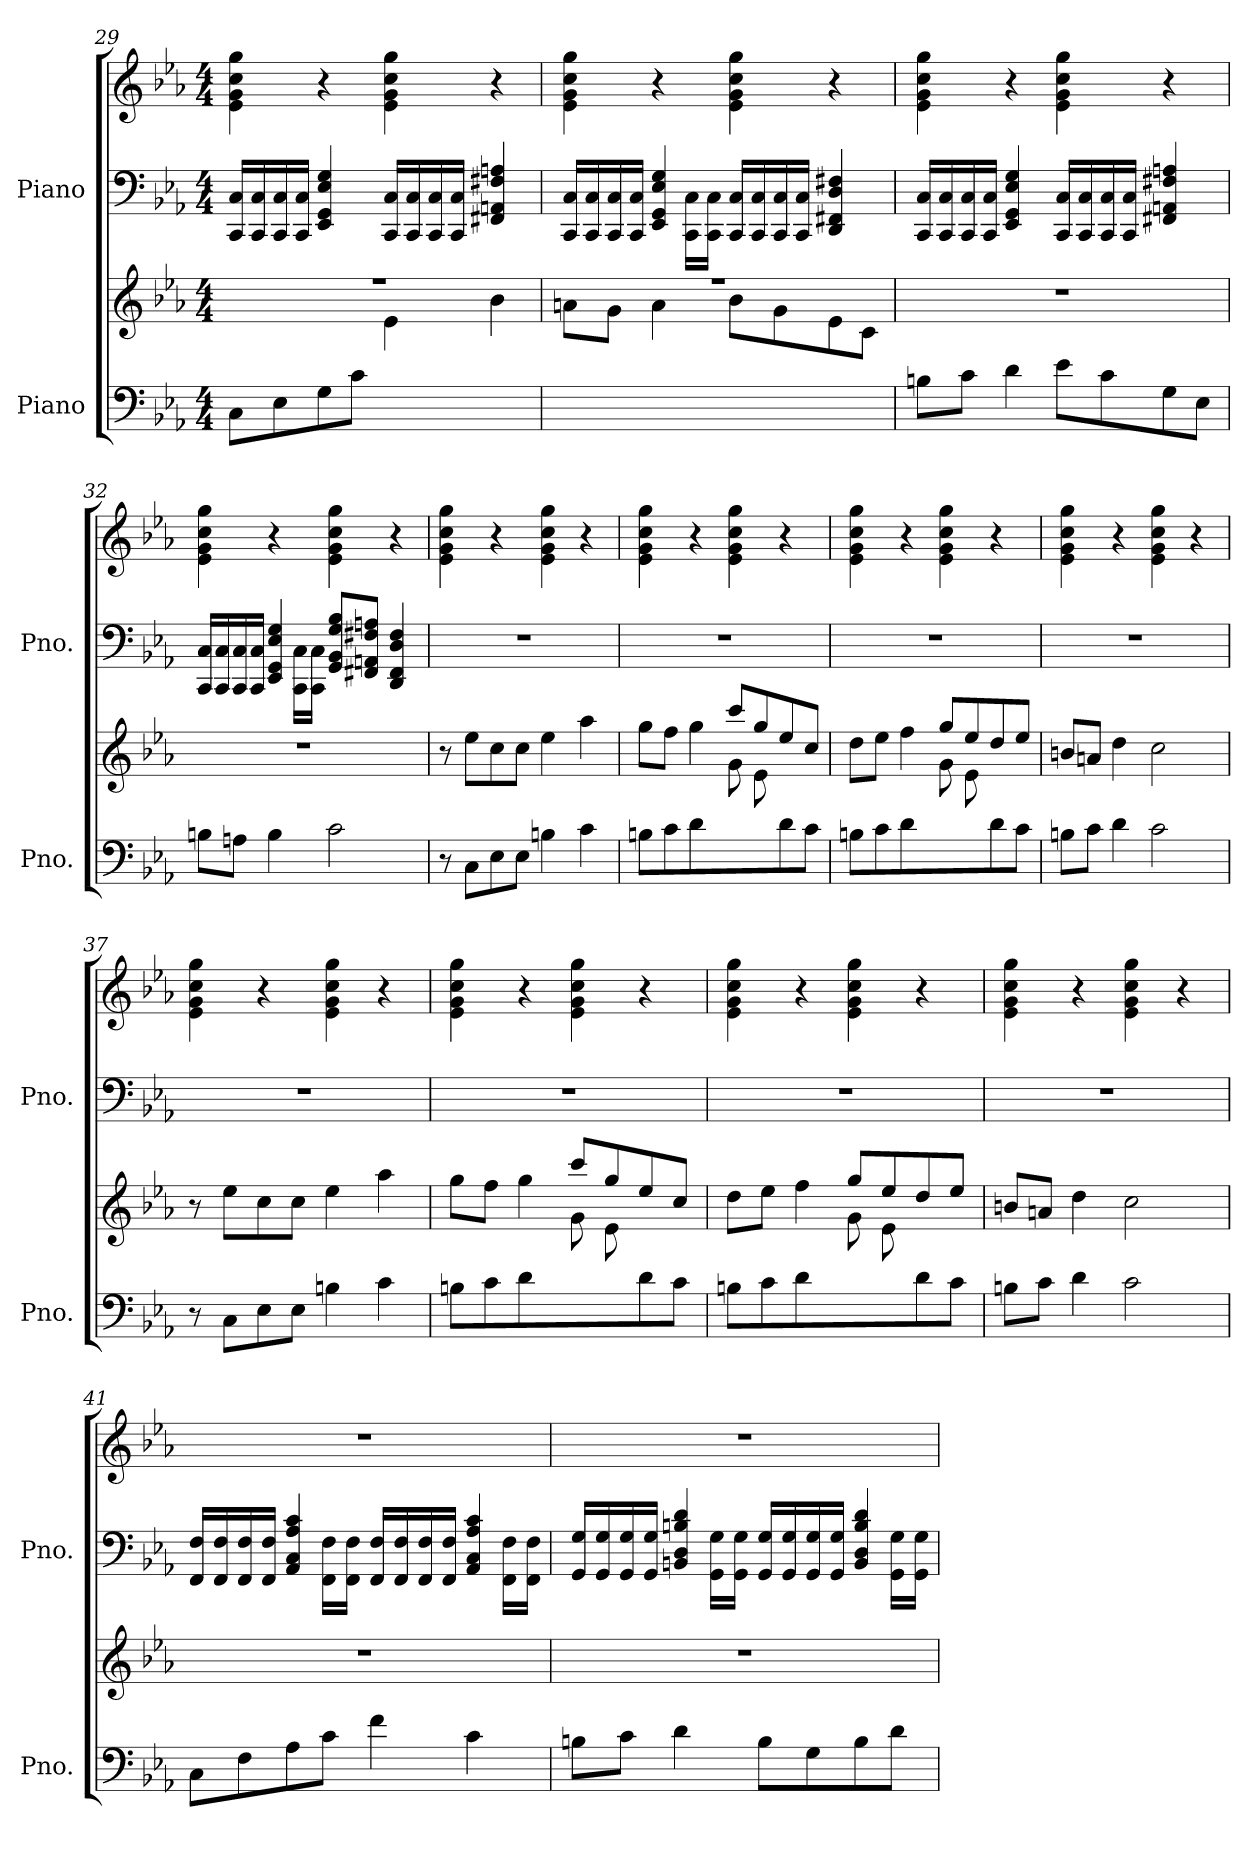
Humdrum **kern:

**kern	**kern	**kern	**kern
*part2	*part2	*part1	*part1
*staff4	*staff3	*staff2	*staff1
*I"Piano	*	*I"Piano	*
*I'Pno.	*	*I'Pno.	*
!!LO:LB:g=z
*clefF4	*clefG2	*clefF4	*clefG2
*k[b-e-a-]	*k[b-e-a-]	*k[b-e-a-]	*k[b-e-a-]
*M4/4	*M4/4	*M4/4	*M4/4
=29	=29	=29	=29
*	*^	*	*
8C\L	1r	2ryy	16CC/ 16C/LL	4e-\ 4g\ 4cc\ 4gg\
.	.	.	16CC/ 16C/	.
8E-\	.	.	16CC/ 16C/	.
.	.	.	16CC/ 16C/JJ	.
8G\	.	.	4EE-/ 4GG/ 4E-/ 4G/	4r
8c\J	.	.	.	.
2ryy	.	4e-\	16CC/ 16C/LL	4e-\ 4g\ 4cc\ 4gg\
.	.	.	16CC/ 16C/	.
.	.	.	16CC/ 16C/	.
.	.	.	16CC/ 16C/JJ	.
.	.	4b-\	4FF#X/ 4AAn/ 4F#X/ 4An/	4r
=30	=30	=30	=30	=30
*	*	*	*^	*
1ryy	1r	8an\L	16CC/ 16C/LL	4.ryy	4e-\ 4g\ 4cc\ 4gg\
.	.	.	16CC/ 16C/	.	.
.	.	8g\J	16CC/ 16C/	.	.
.	.	.	16CC/ 16C/JJ	.	.
.	.	4a\	4EE-/ 4GG/ 4E-/ 4G/	.	4r
.	.	.	.	16CC\ 16C\LL	.
.	.	.	.	16CC\ 16C\JJ	.
.	.	8b-\L	16CC/ 16C/LL	2ryy	4e-\ 4g\ 4cc\ 4gg\
.	.	.	16CC/ 16C/	.	.
.	.	8g\	16CC/ 16C/	.	.
.	.	.	16CC/ 16C/JJ	.	.
.	.	8e-\	4DD/ 4FF#X/ 4D/ 4F#X/	.	4r
.	.	8c\J	.	.	.
*	*v	*v	*	*	*
*	*	*v	*v	*
!!LO:PB:g=z
=31	=31	=31	=31
8Bn\L	1r	16CC/ 16C/LL	4e-\ 4g\ 4cc\ 4gg\
.	.	16CC/ 16C/	.
8c\J	.	16CC/ 16C/	.
.	.	16CC/ 16C/JJ	.
4d\	.	4EE-/ 4GG/ 4E-/ 4G/	4r
8e-\L	.	16CC/ 16C/LL	4e-\ 4g\ 4cc\ 4gg\
.	.	16CC/ 16C/	.
8c\	.	16CC/ 16C/	.
.	.	16CC/ 16C/JJ	.
8G\	.	4FF#X/ 4AAn/ 4F#X/ 4An/	4r
8E-\J	.	.	.
=32	=32	=32	=32
*	*	*^	*
8Bn\L	1r	16CC/ 16C/LL	4.ryy	4e-\ 4g\ 4cc\ 4gg\
.	.	16CC/ 16C/	.	.
8An\J	.	16CC/ 16C/	.	.
.	.	16CC/ 16C/JJ	.	.
4B\	.	4EE-/ 4GG/ 4E-/ 4G/	.	4r
.	.	.	16CC\ 16C\LL	.
.	.	.	16CC\ 16C\JJ	.
2c\	.	8GG/ 8BB-/ 8G/ 8B-/L	2ryy	4e-\ 4g\ 4cc\ 4gg\
.	.	8FF#X/ 8AAn/ 8F#X/ 8An/J	.	.
.	.	4DD/ 4FF#/ 4D/ 4F#/	.	4r
*	*	*v	*v	*
=33	=33	=33	=33
8r	8r	1r	4e-\ 4g\ 4cc\ 4gg\
8C\L	8ee-\L	.	.
8E-\	8cc\	.	4r
8E-\J	8cc\J	.	.
4Bn\	4ee-\	.	4e-\ 4g\ 4cc\ 4gg\
4c\	4aa-\	.	4r
!!LO:LB:g=z
=34	=34	=34	=34
*	*^	*	*
8Bn\L	8gg\L	2ryy	1r	4e-\ 4g\ 4cc\ 4gg\
8c\J	8ff\J	.	.	.
4d\	4gg\	.	.	4r
4ryy	8ccc/L	8g\L	.	4e-\ 4g\ 4cc\ 4gg\
.	8gg/	8e-\	.	.
8d/	8ee-/	4ryy	.	4r
8c/J	8cc/J	.	.	.
=35	=35	=35	=35	=35
8Bn\L	8dd\L	2ryy	1r	4e-\ 4g\ 4cc\ 4gg\
8c\J	8ee-\J	.	.	.
4d\	4ff\	.	.	4r
4ryy	8gg/L	8g\L	.	4e-\ 4g\ 4cc\ 4gg\
.	8ee-/	8e-\	.	.
8d/	8dd/	4ryy	.	4r
8c/J	8ee-/J	.	.	.
*	*v	*v	*	*
=36	=36	=36	=36
8Bn\L	8bn/L	1r	4e-\ 4g\ 4cc\ 4gg\
8c\J	8an/J	.	.
4d\	4dd\	.	4r
2c\	2cc\	.	4e-\ 4g\ 4cc\ 4gg\
.	.	.	4r
=37	=37	=37	=37
8r	8r	1r	4e-\ 4g\ 4cc\ 4gg\
8C\L	8ee-\L	.	.
8E-\	8cc\	.	4r
8E-\J	8cc\J	.	.
4Bn\	4ee-\	.	4e-\ 4g\ 4cc\ 4gg\
4c\	4aa-\	.	4r
=38	=38	=38	=38
*	*^	*	*
8Bn\L	8gg\L	2ryy	1r	4e-\ 4g\ 4cc\ 4gg\
8c\J	8ff\J	.	.	.
4d\	4gg\	.	.	4r
4ryy	8ccc/L	8g\L	.	4e-\ 4g\ 4cc\ 4gg\
.	8gg/	8e-\	.	.
8d/	8ee-/	4ryy	.	4r
8c/J	8cc/J	.	.	.
!!LO:LB:g=z
=39	=39	=39	=39	=39
8Bn\L	8dd\L	2ryy	1r	4e-\ 4g\ 4cc\ 4gg\
8c\J	8ee-\J	.	.	.
4d\	4ff\	.	.	4r
4ryy	8gg/L	8g\L	.	4e-\ 4g\ 4cc\ 4gg\
.	8ee-/	8e-\	.	.
8d/	8dd/	4ryy	.	4r
8c/J	8ee-/J	.	.	.
*	*v	*v	*	*
=40	=40	=40	=40
8Bn\L	8bn/L	1r	4e-\ 4g\ 4cc\ 4gg\
8c\J	8an/J	.	.
4d\	4dd\	.	4r
2c\	2cc\	.	4e-\ 4g\ 4cc\ 4gg\
.	.	.	4r
=41	=41	=41	=41
*	*	*^	*
8C\L	1r	16FF/ 16F/LL	4.ryy	1r
.	.	16FF/ 16F/	.	.
8F\	.	16FF/ 16F/	.	.
.	.	16FF/ 16F/JJ	.	.
8A-\	.	4AA-/ 4C/ 4A-/ 4c/	.	.
8c\J	.	.	16FF\ 16F\LL	.
.	.	.	16FF\ 16F\JJ	.
4f\	.	16FF/ 16F/LL	4.ryy	.
.	.	16FF/ 16F/	.	.
.	.	16FF/ 16F/	.	.
.	.	16FF/ 16F/JJ	.	.
4c\	.	4AA-/ 4C/ 4A-/ 4c/	.	.
.	.	.	16FF\ 16F\LL	.
.	.	.	16FF\ 16F\JJ	.
=42	=42	=42	=42	=42
8Bn\L	1r	16GG/ 16G/LL	4.ryy	1r
.	.	16GG/ 16G/	.	.
8c\J	.	16GG/ 16G/	.	.
.	.	16GG/ 16G/JJ	.	.
4d\	.	4BBn/ 4D/ 4Bn/ 4d/	.	.
.	.	.	16GG\ 16G\LL	.
.	.	.	16GG\ 16G\JJ	.
8B\L	.	16GG/ 16G/LL	4.ryy	.
.	.	16GG/ 16G/	.	.
8G\	.	16GG/ 16G/	.	.
.	.	16GG/ 16G/JJ	.	.
8B\	.	4BB/ 4D/ 4B/ 4d/	.	.
8d\J	.	.	16GG\ 16G\LL	.
.	.	.	16GG\ 16G\JJ	.
*	*	*v	*v	*
=	=	=	=
*-	*-	*-	*-
